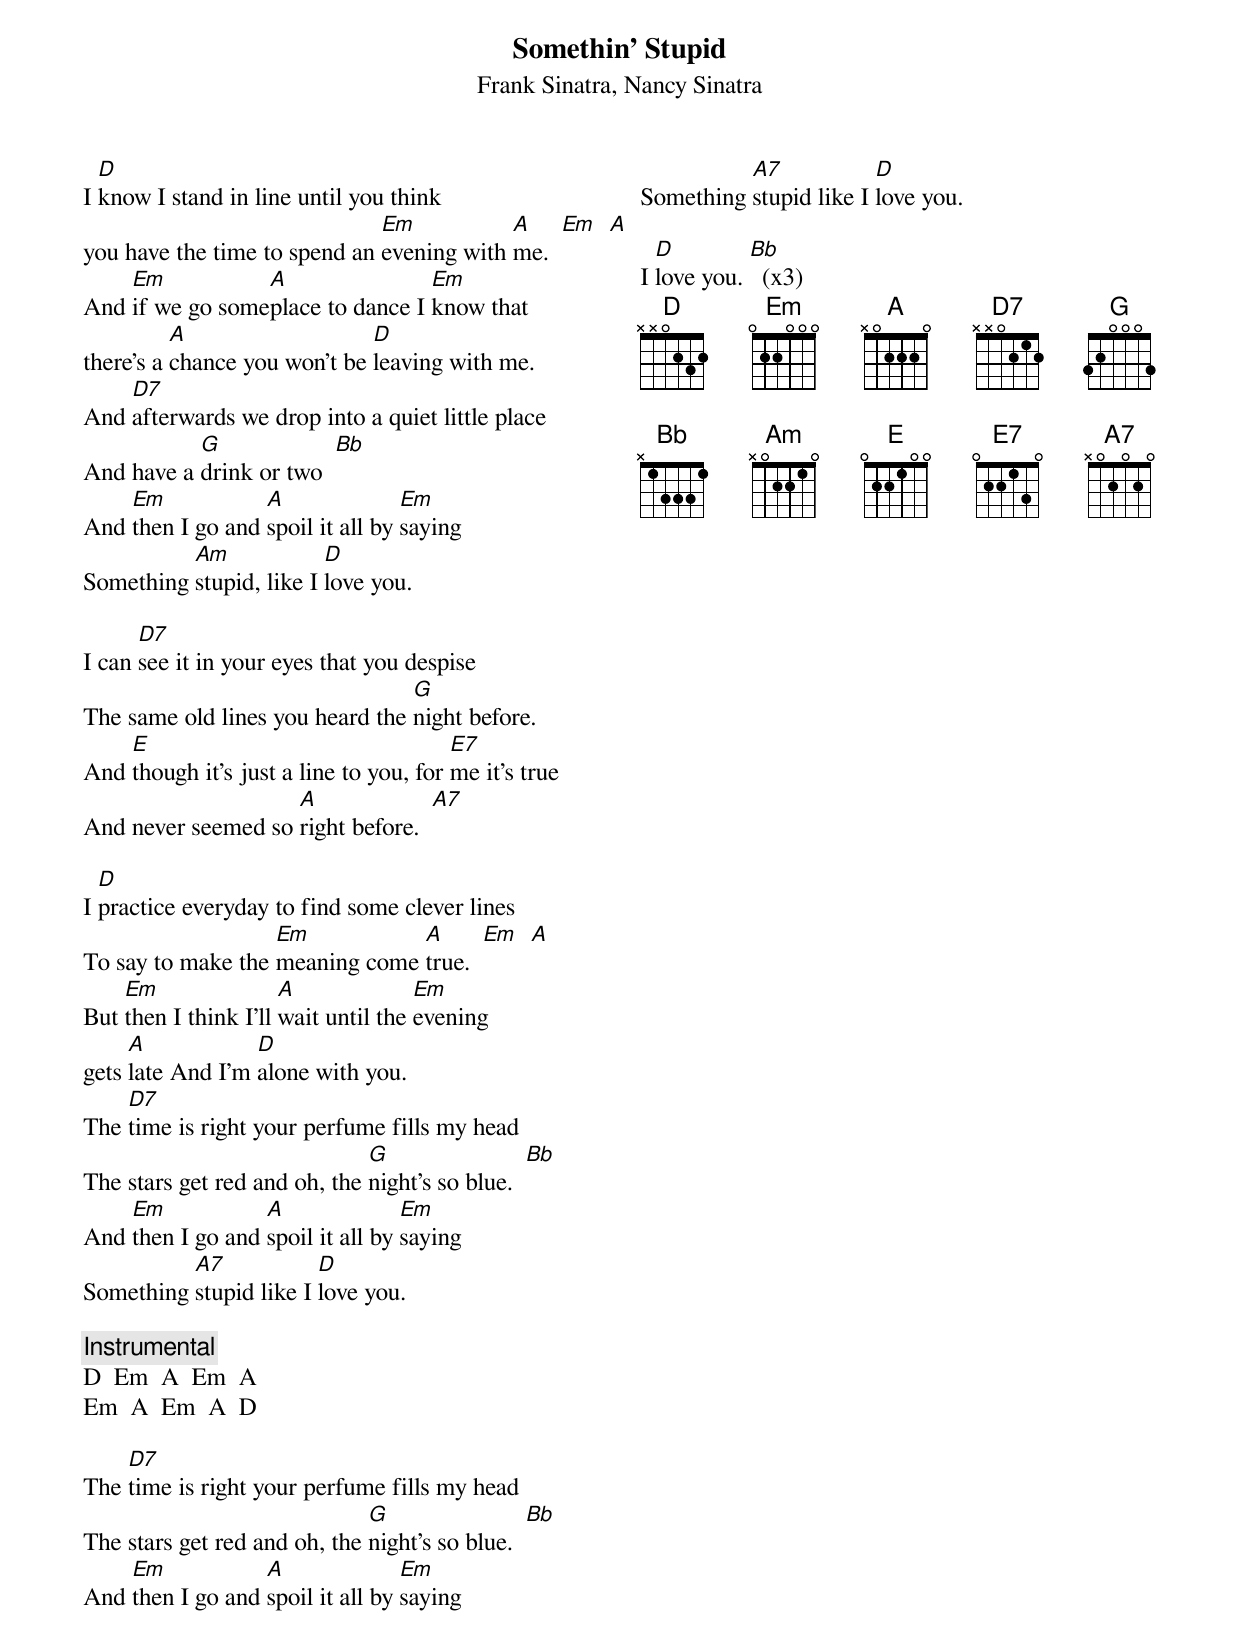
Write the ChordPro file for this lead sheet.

{t:Somethin' Stupid}
{st:Frank Sinatra, Nancy Sinatra}

{columns:2}
I [D]know I stand in line until you think
you have the time to spend an [Em]evening with [A]me.  [Em]  [A]
And [Em]if we go some[A]place to dance I [Em]know that
there's a [A]chance you won't be [D]leaving with me.
And [D7]afterwards we drop into a quiet little place
And have a [G]drink or two  [Bb]
And [Em]then I go and [A]spoil it all by [Em]saying
Something [Am]stupid, like I [D]love you.

I can [D7]see it in your eyes that you despise
The same old lines you heard the [G]night before.
And [E]though it's just a line to you, for [E7]me it's true
And never seemed so [A]right before.  [A7]

I [D]practice everyday to find some clever lines
To say to make the [Em]meaning come [A]true.  [Em]  [A]
But [Em]then I think I'll [A]wait until the [Em]evening
gets [A]late And I'm [D]alone with you.
The [D7]time is right your perfume fills my head
The stars get red and oh, the [G]night's so blue.  [Bb]
And [Em]then I go and [A]spoil it all by [Em]saying
Something [A7]stupid like I [D]love you.

{c:Instrumental}
D  Em  A  Em  A
Em  A  Em  A  D

The [D7]time is right your perfume fills my head
The stars get red and oh, the [G]night's so blue.  [Bb]
And [Em]then I go and [A]spoil it all by [Em]saying
Something [A7]stupid like I [D]love you.

I [D]love you. [Bb]  (x3)
